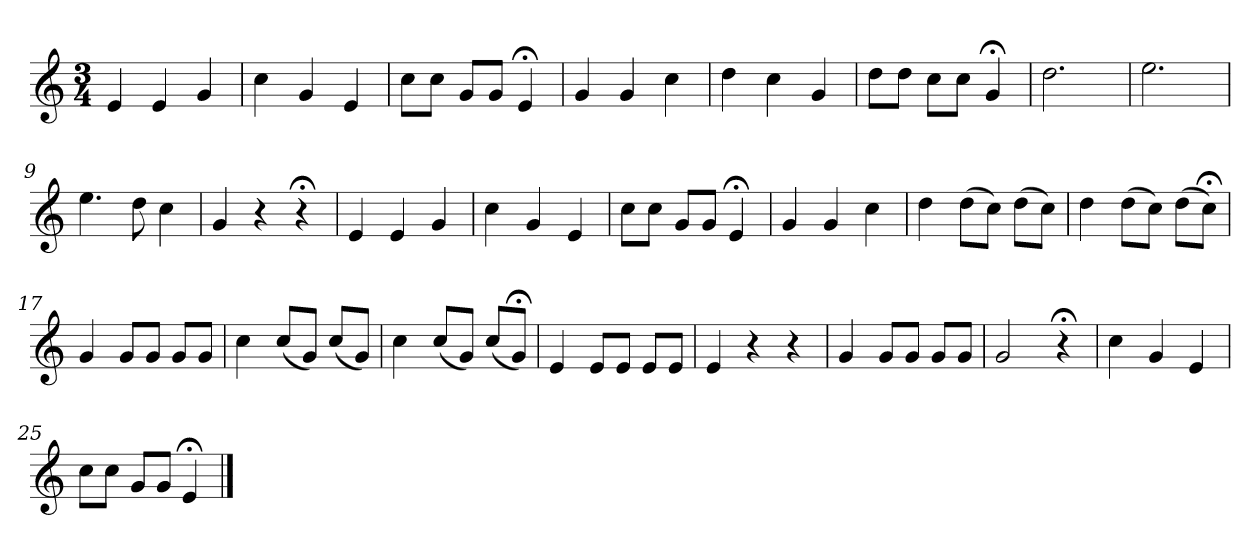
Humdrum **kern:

**kern
*part1
*staff1
*k[]
*C:
*M3/4
*MM120
=1
4e
4e
4g
=2
4cc
4g
4e
=3
8ccL
8ccJ
8gL
8gJ
4e;<
=4
4g
4g
4cc
=5
4dd
4cc
4g
=6
8ddL
8ddJ
8ccL
8ccJ
4g;<
=7
2.dd
=8
2.ee
=9
4.ee
8dd
4cc
=10
4g
4r
4r;<
=11
4e
4e
4g
=12
4cc
4g
4e
=13
8ccL
8ccJ
8gL
8gJ
4e;<
=14
4g
4g
4cc
=15
4dd
(8ddL
8ccJ)
(8ddL
8ccJ)
=16
4dd
(8ddL
8ccJ)
(8ddL
8cc;<J)
=17
4g
8gL
8gJ
8gL
8gJ
=18
4cc
(8ccL
8gJ)
(8ccL
8gJ)
=19
4cc
(8ccL
8gJ)
(8ccL
8g;<J)
=20
4e
8eL
8eJ
8eL
8eJ
=21
4e
4r
4r
=22
4g
8gL
8gJ
8gL
8gJ
=23
2g
4r;<
=24
4cc
4g
4e
=25
8ccL
8ccJ
8gL
8gJ
4e;<
==
*-
